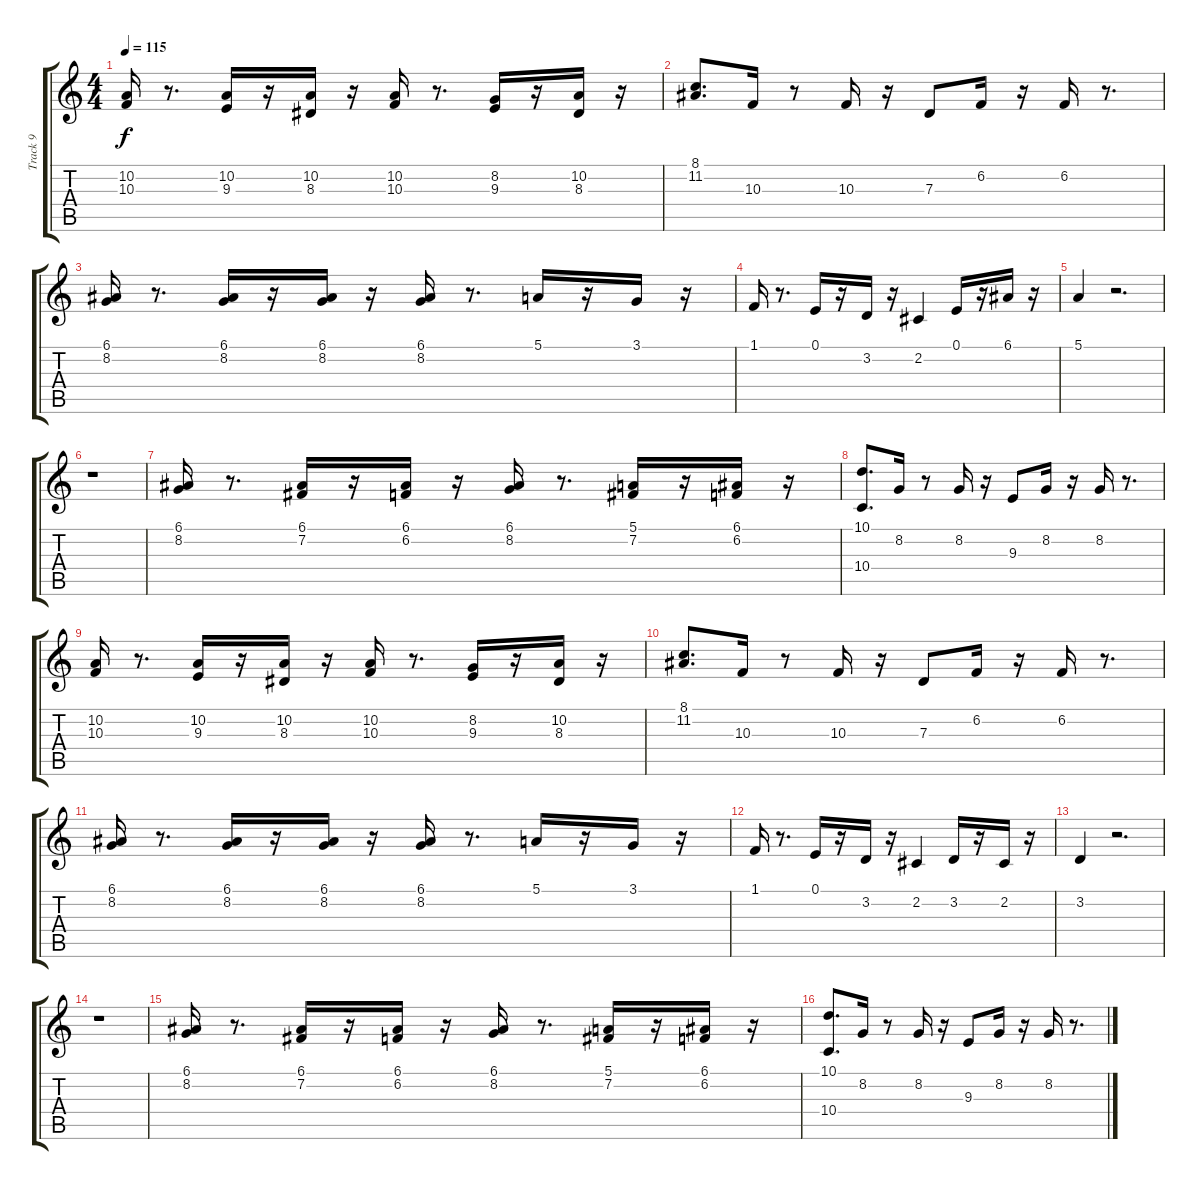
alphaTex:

\track ("Track 9" "Track 9") {instrument trumpet}
\staff {score tabs}
\tuning (E4 B3 G3 D3 A2 E2) {hide}
\ts (4 4)
\tempo 115
\clef g2
\ks c
(10.2 10.3).16{dy f} r.8{d} (10.2 9.3).16 r.16 (10.2 8.3).16 r.16 (10.2 10.3).16 r.8{d} (8.2 9.3).16 r.16 (10.2 8.3).16 r.16 |
(8.1 11.2).8{d} 10.3.16 r.8 10.3.16 r.16 7.3.8 6.2.16 r.16 6.2.16 r.8{d} |
(6.1 8.2).16 r.8{d} (6.1 8.2).16 r.16 (6.1 8.2).16 r.16 (6.1 8.2).16 r.8{d} 5.1.16 r.16 3.1.16 r.16 |
1.1.16 r.8{d} 0.1.16 r.16 3.2.16 r.16 2.2.4 0.1.16 r.16 6.1.16 r.16 |
5.1.4 r.2{d} |
r.1 |
(6.1 8.2).16 r.8{d} (6.1 7.2).16 r.16 (6.1 6.2).16 r.16 (6.1 8.2).16 r.8{d} (5.1 7.2).16 r.16 (6.1 6.2).16 r.16 |
(10.1 10.4).8{d} 8.2.16 r.8 8.2.16 r.16 9.3.8 8.2.16 r.16 8.2.16 r.8{d} |
(10.2 10.3).16 r.8{d} (10.2 9.3).16 r.16 (10.2 8.3).16 r.16 (10.2 10.3).16 r.8{d} (8.2 9.3).16 r.16 (10.2 8.3).16 r.16 |
(8.1 11.2).8{d} 10.3.16 r.8 10.3.16 r.16 7.3.8 6.2.16 r.16 6.2.16 r.8{d} |
(6.1 8.2).16 r.8{d} (6.1 8.2).16 r.16 (6.1 8.2).16 r.16 (6.1 8.2).16 r.8{d} 5.1.16 r.16 3.1.16 r.16 |
1.1.16 r.8{d} 0.1.16 r.16 3.2.16 r.16 2.2.4 3.2.16 r.16 2.2.16 r.16 |
3.2.4 r.2{d} |
r.1 |
(6.1 8.2).16 r.8{d} (6.1 7.2).16 r.16 (6.1 6.2).16 r.16 (6.1 8.2).16 r.8{d} (5.1 7.2).16 r.16 (6.1 6.2).16 r.16 |
(10.1 10.4).8{d} 8.2.16 r.8 8.2.16 r.16 9.3.8 8.2.16 r.16 8.2.16 r.8{d}
